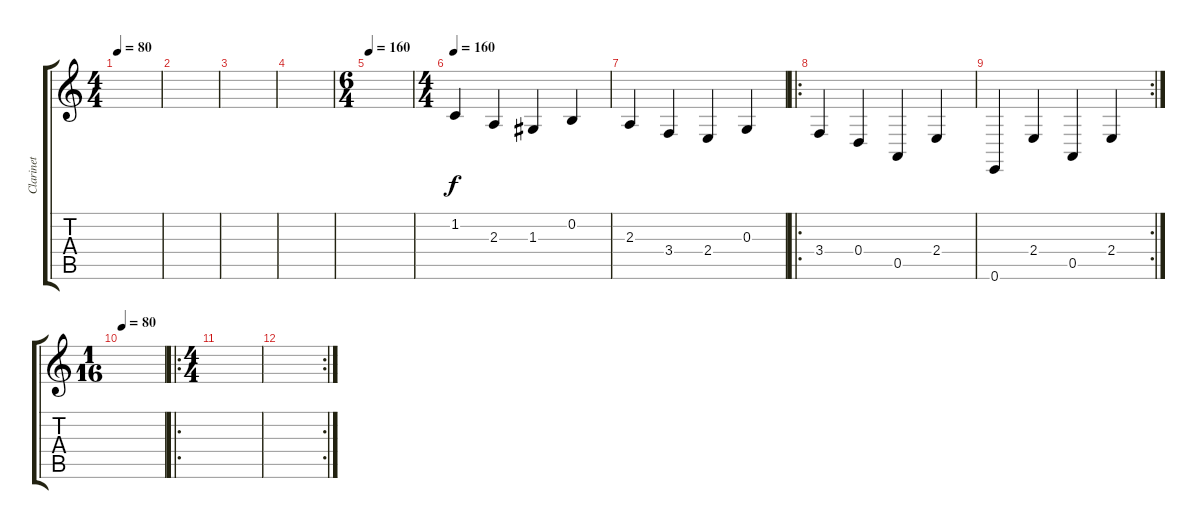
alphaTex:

\track ("Clarinet" "Clarinet") {instrument clarinet}
\staff {score tabs}
\tuning (E4 B3 G3 D3 A2 E2) {hide}
\ts (4 4)
\tempo 80
\clef g2
\ks c
|
|
|
|
\ts (6 4)
\tempo 160
|
\ts (4 4)
\tempo 160
1.2.4{instrument stringensemble1} 2.3.4 1.3.4 0.2.4 |
2.3.4 3.4.4 2.4.4 0.3.4 |
\ro
3.4.4 0.4.4 0.5.4 2.4.4 |
\rc 2
0.6.4 2.4.4 0.5.4 2.4.4 |
\ts (1 16)
\tempo 80
|
\ro
\ts (4 4)
|
\rc 2
